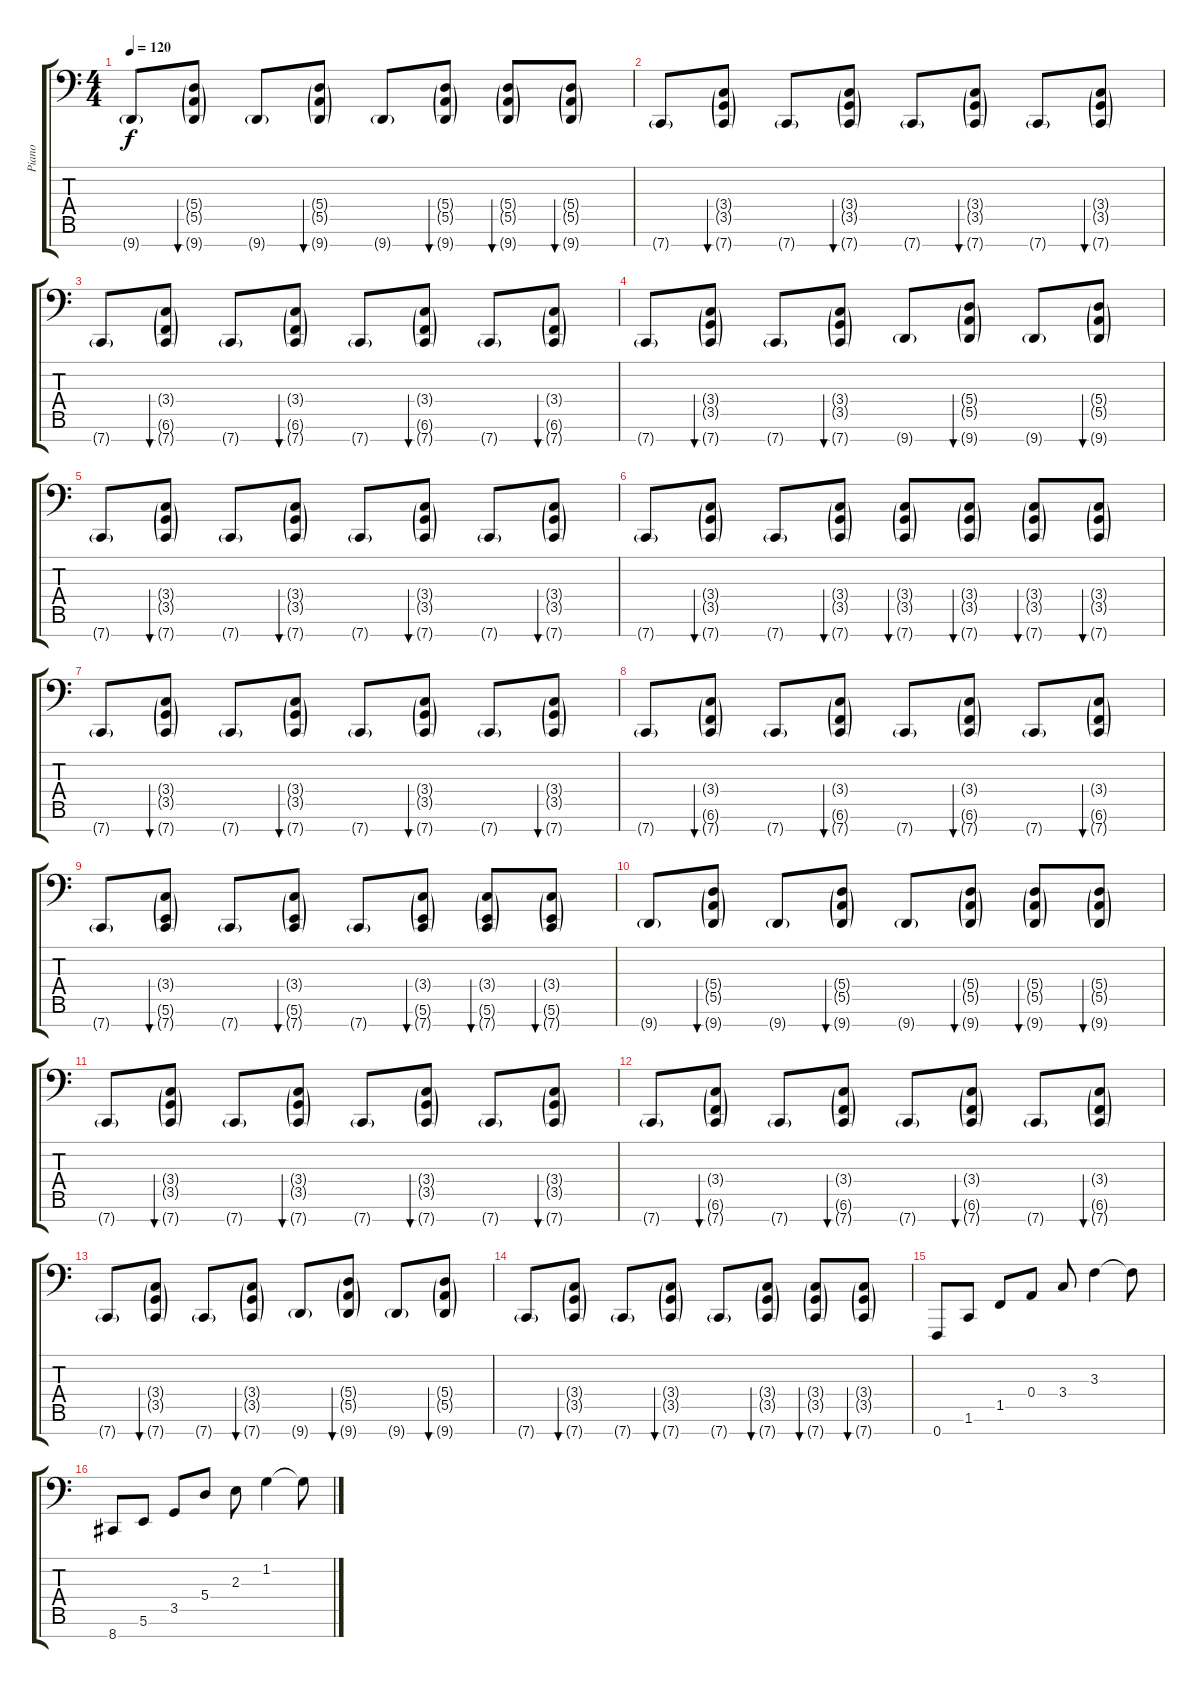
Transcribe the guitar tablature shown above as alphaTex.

\track ("Piano " "Piano ") {instrument brightacousticpiano}
\staff {score tabs}
\tuning (B3 Gb3 D3 A2 E2 B1 F1) {hide}
\ts (4 4)
\tempo 120
\clef f4
\ks c
9.7{g}.8{dy f} (5.4{g} 5.5{g} 9.7{g}).8{bu 120} 9.7{g}.8 (5.4{g} 5.5{g} 9.7{g}).8{bu 120} 9.7{g}.8 (5.4{g} 5.5{g} 9.7{g}).8{bu 120} (5.4{g} 5.5{g} 9.7{g}).8{bu 120} (5.4{g} 5.5{g} 9.7{g}).8{bu 120} |
7.7{g}.8 (3.4{g} 3.5{g} 7.7{g}).8{bu 120} 7.7{g}.8 (3.4{g} 3.5{g} 7.7{g}).8{bu 120} 7.7{g}.8 (3.4{g} 3.5{g} 7.7{g}).8{bu 120} 7.7{g}.8 (3.4{g} 3.5{g} 7.7{g}).8{bu 120} |
7.7{g}.8 (3.4{g} 6.6{g} 7.7{g}).8{bu 120} 7.7{g}.8 (3.4{g} 6.6{g} 7.7{g}).8{bu 120} 7.7{g}.8 (3.4{g} 6.6{g} 7.7{g}).8{bu 120} 7.7{g}.8 (3.4{g} 6.6{g} 7.7{g}).8{bu 120} |
7.7{g}.8 (3.4{g} 3.5{g} 7.7{g}).8{bu 120} 7.7{g}.8 (3.4{g} 3.5{g} 7.7{g}).8{bu 120} 9.7{g}.8 (5.4{g} 5.5{g} 9.7{g}).8{bu 120} 9.7{g}.8 (5.4{g} 5.5{g} 9.7{g}).8{bu 120} |
7.7{g}.8 (3.4{g} 3.5{g} 7.7{g}).8{bu 120} 7.7{g}.8 (3.4{g} 3.5{g} 7.7{g}).8{bu 120} 7.7{g}.8 (3.4{g} 3.5{g} 7.7{g}).8{bu 120} 7.7{g}.8 (3.4{g} 3.5{g} 7.7{g}).8{bu 120} |
7.7{g}.8 (3.4{g} 3.5{g} 7.7{g}).8{bu 120} 7.7{g}.8 (3.4{g} 3.5{g} 7.7{g}).8{bu 120} (3.4{g} 3.5{g} 7.7{g}).8{bu 120} (3.4{g} 3.5{g} 7.7{g}).8{bu 120} (3.4{g} 3.5{g} 7.7{g}).8{bu 120} (3.4{g} 3.5{g} 7.7{g}).8{bu 120} |
7.7{g}.8 (3.4{g} 3.5{g} 7.7{g}).8{bu 120} 7.7{g}.8 (3.4{g} 3.5{g} 7.7{g}).8{bu 120} 7.7{g}.8 (3.4{g} 3.5{g} 7.7{g}).8{bu 120} 7.7{g}.8 (3.4{g} 3.5{g} 7.7{g}).8{bu 120} |
7.7{g}.8 (3.4{g} 6.6{g} 7.7{g}).8{bu 120} 7.7{g}.8 (3.4{g} 6.6{g} 7.7{g}).8{bu 120} 7.7{g}.8 (3.4{g} 6.6{g} 7.7{g}).8{bu 120} 7.7{g}.8 (3.4{g} 6.6{g} 7.7{g}).8{bu 120} |
7.7{g}.8 (3.4{g} 5.6{g} 7.7{g}).8{bu 120} 7.7{g}.8 (3.4{g} 5.6{g} 7.7{g}).8{bu 120} 7.7{g}.8 (3.4{g} 5.6{g} 7.7{g}).8{bu 120} (3.4{g} 5.6{g} 7.7{g}).8{bu 120} (3.4{g} 5.6{g} 7.7{g}).8{bu 120} |
9.7{g}.8 (5.4{g} 5.5{g} 9.7{g}).8{bu 120} 9.7{g}.8 (5.4{g} 5.5{g} 9.7{g}).8{bu 120} 9.7{g}.8 (5.4{g} 5.5{g} 9.7{g}).8{bu 120} (5.4{g} 5.5{g} 9.7{g}).8{bu 120} (5.4{g} 5.5{g} 9.7{g}).8{bu 120} |
7.7{g}.8 (3.4{g} 3.5{g} 7.7{g}).8{bu 120} 7.7{g}.8 (3.4{g} 3.5{g} 7.7{g}).8{bu 120} 7.7{g}.8 (3.4{g} 3.5{g} 7.7{g}).8{bu 120} 7.7{g}.8 (3.4{g} 3.5{g} 7.7{g}).8{bu 120} |
7.7{g}.8 (3.4{g} 6.6{g} 7.7{g}).8{bu 120} 7.7{g}.8 (3.4{g} 6.6{g} 7.7{g}).8{bu 120} 7.7{g}.8 (3.4{g} 6.6{g} 7.7{g}).8{bu 120} 7.7{g}.8 (3.4{g} 6.6{g} 7.7{g}).8{bu 120} |
7.7{g}.8 (3.4{g} 3.5{g} 7.7{g}).8{bu 120} 7.7{g}.8 (3.4{g} 3.5{g} 7.7{g}).8{bu 120} 9.7{g}.8 (5.4{g} 5.5{g} 9.7{g}).8{bu 120} 9.7{g}.8 (5.4{g} 5.5{g} 9.7{g}).8{bu 120} |
7.7{g}.8 (3.4{g} 3.5{g} 7.7{g}).8{bu 120} 7.7{g}.8 (3.4{g} 3.5{g} 7.7{g}).8{bu 120} 7.7{g}.8 (3.4{g} 3.5{g} 7.7{g}).8{bu 120} (3.4{g} 3.5{g} 7.7{g}).8{bu 120} (3.4{g} 3.5{g} 7.7{g}).8{bu 120} |
0.7.8 1.6.8 1.5.8 0.4.8 3.4.8 3.3.4 3.3{t}.8 |
8.7.8 5.6.8 3.5.8 5.4.8 2.3.8 1.2.4 1.2{t}.8
